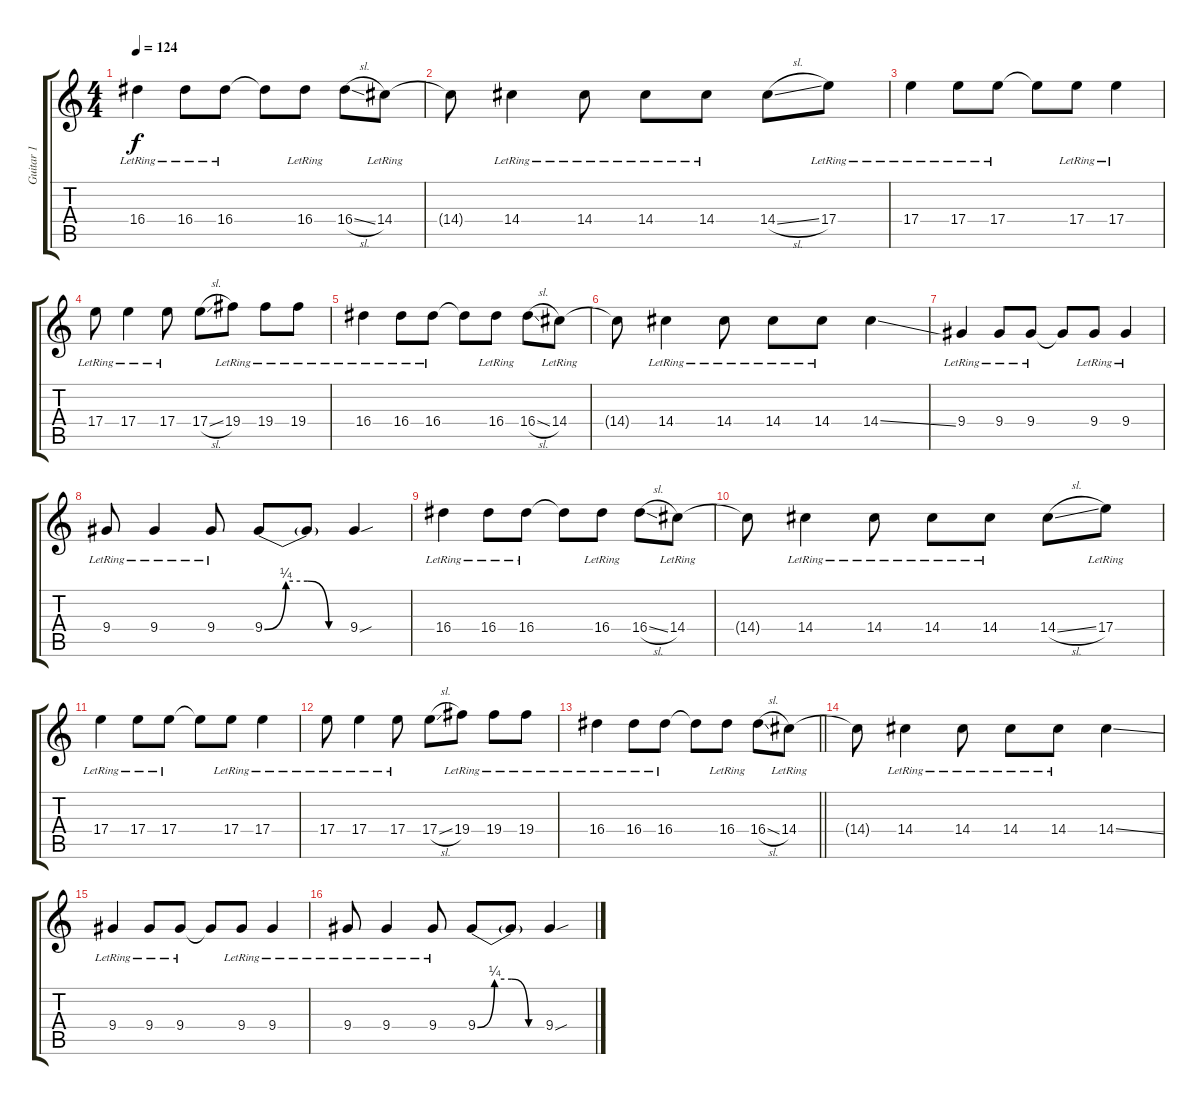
\track ("Guitar 1" "Guitar 1") {instrument electricguitarjazz}
\staff {score tabs}
\tuning (Db4 Ab3 E3 B2 Gb2 Db2) {hide}
\ts (4 4)
\tempo 124
\clef g2
\ks c
16.4{lr}.4{dy f} 16.4{lr}.8 16.4{lr}.8 16.4{t}.8 16.4{lr}.8 16.4{sl}.8 14.4{lr}.8 |
14.4{t}.8 14.4{lr}.4 14.4{lr}.8 14.4{lr}.8 14.4{lr}.8 14.4{sl}.8 17.4{lr}.8 |
17.4{lr}.4 17.4{lr}.8 17.4{lr}.8 17.4{t}.8 17.4{lr}.8 17.4{lr}.4 |
17.4{lr}.8 17.4{lr}.4 17.4{lr}.8 17.4{sl}.8 19.4{lr}.8 19.4{lr}.8 19.4{lr}.8 |
16.4{lr}.4 16.4{lr}.8 16.4{lr}.8 16.4{t}.8 16.4{lr}.8 16.4{sl}.8 14.4{lr}.8 |
14.4{t}.8 14.4{lr}.4 14.4{lr}.8 14.4{lr}.8 14.4{lr}.8 14.4{ss}.4 |
9.4{lr}.4 9.4{lr}.8 9.4{lr}.8 9.4{t}.8 9.4{lr}.8 9.4{lr}.4 |
9.4{lr}.8 9.4{lr}.4 9.4{lr}.8 9.4{be (custom 0 0 15 1 30 1 45 0 60 0)}.8 9.4{t}.8 9.4{sou}.4 |
16.4{lr}.4 16.4{lr}.8 16.4{lr}.8 16.4{t}.8 16.4{lr}.8 16.4{sl}.8 14.4{lr}.8 |
14.4{t}.8 14.4{lr}.4 14.4{lr}.8 14.4{lr}.8 14.4{lr}.8 14.4{sl}.8 17.4{lr}.8 |
17.4{lr}.4 17.4{lr}.8 17.4{lr}.8 17.4{t}.8 17.4{lr}.8 17.4{lr}.4 |
17.4{lr}.8 17.4{lr}.4 17.4{lr}.8 17.4{sl}.8 19.4{lr}.8 19.4{lr}.8 19.4{lr}.8 |
\barLineRight lightlight
16.4{lr}.4 16.4{lr}.8 16.4{lr}.8 16.4{t}.8 16.4{lr}.8 16.4{sl}.8 14.4{lr}.8 |
14.4{t}.8 14.4{lr}.4 14.4{lr}.8 14.4{lr}.8 14.4{lr}.8 14.4{ss}.4 |
9.4{lr}.4 9.4{lr}.8 9.4{lr}.8 9.4{t}.8 9.4{lr}.8 9.4{lr}.4 |
9.4{lr}.8 9.4{lr}.4 9.4{lr}.8 9.4{be (custom 0 0 15 1 30 1 45 0 60 0)}.8 9.4{t}.8 9.4{sou}.4
